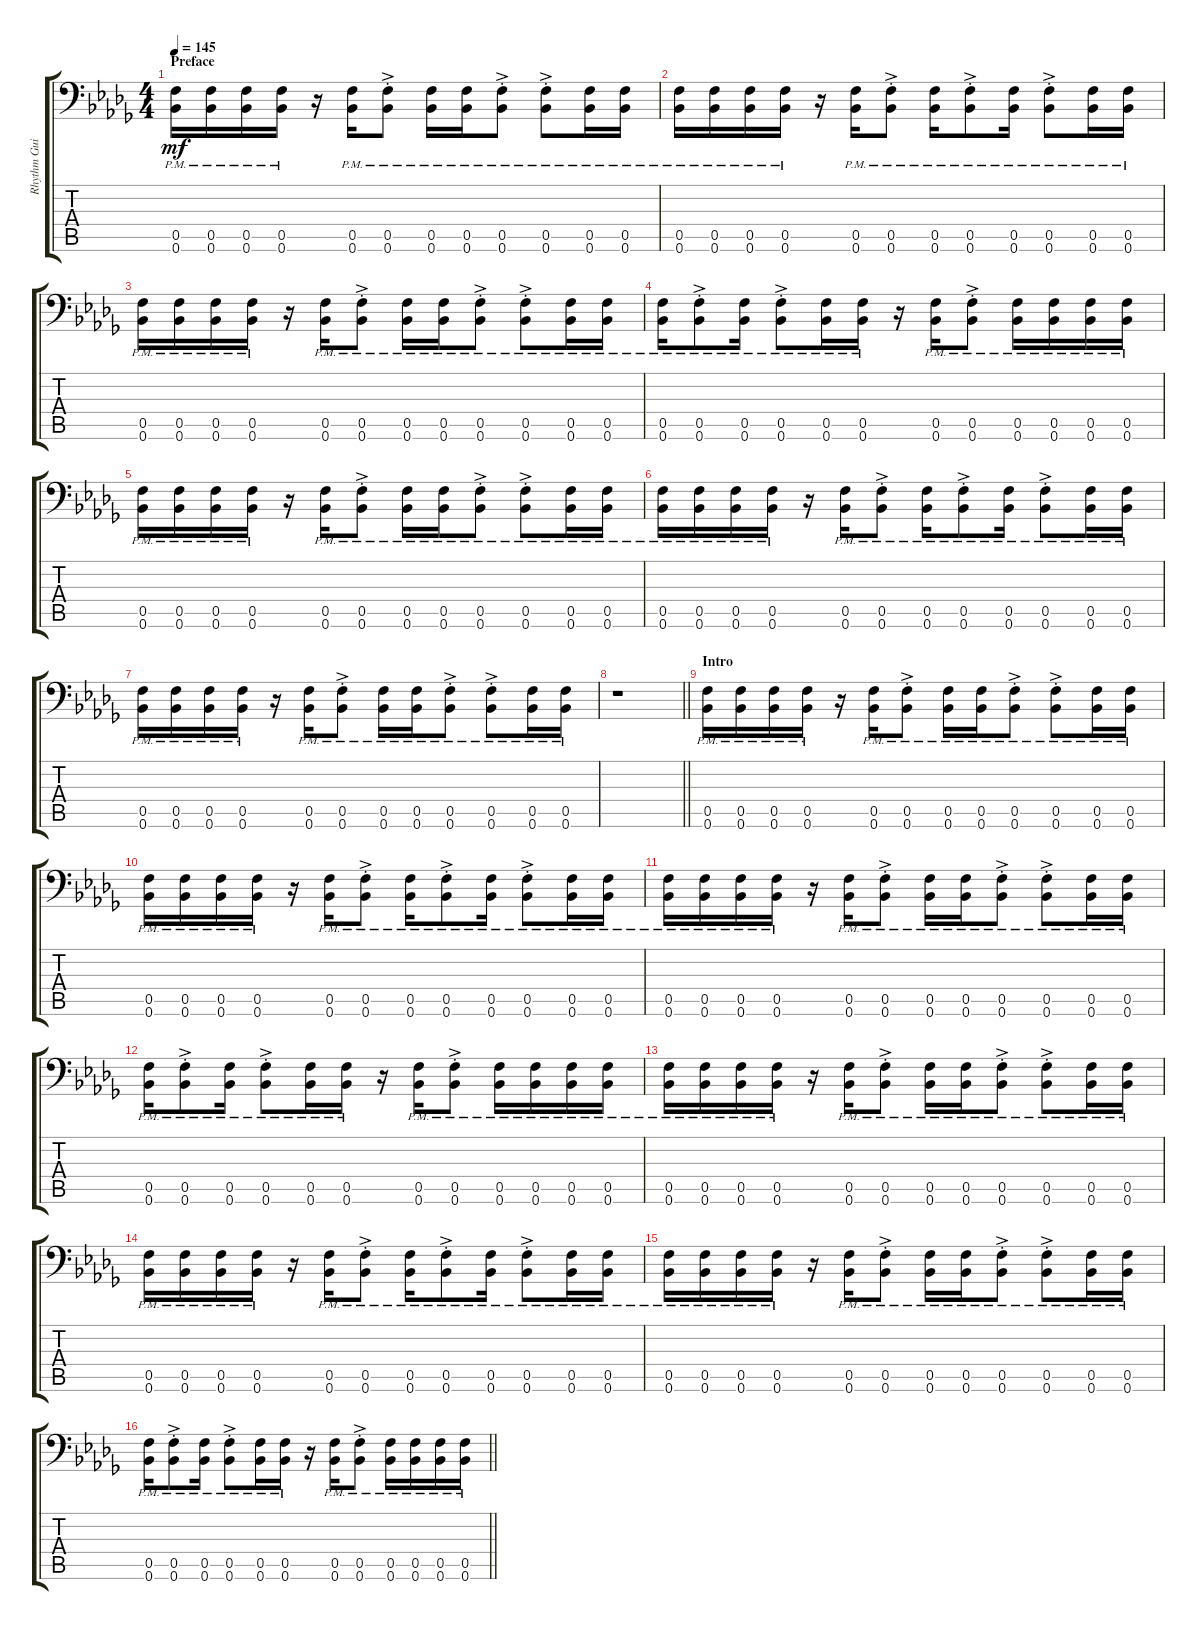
\track ("Rhythm Guitar Right" "Rhythm Gui") {instrument distortionguitar}
\staff {score tabs}
\tuning (C4 G3 Eb3 Bb2 F2 Bb1) {hide}
\ts (4 4)
\section ("" "Preface")
\tempo 145
\clef f4
\ks bbminor
(0.5{pm} 0.6{pm}).16{dy mf instrument distortionguitar} (0.5{pm} 0.6{pm}).16 (0.5{pm} 0.6{pm}).16 (0.5{pm} 0.6{pm}).16 r.16 (0.5{pm} 0.6{pm}).16 (0.5{ac pm st} 0.6{ac pm st}).8 (0.5{pm} 0.6{pm}).16 (0.5{pm} 0.6{pm}).16 (0.5{ac pm st} 0.6{ac pm st}).8 (0.5{ac pm st} 0.6{ac pm st}).8 (0.5{pm} 0.6{pm}).16 (0.5{pm} 0.6{pm}).16 |
(0.5{pm} 0.6{pm}).16 (0.5{pm} 0.6{pm}).16 (0.5{pm} 0.6{pm}).16 (0.5{pm} 0.6{pm}).16 r.16 (0.5{pm} 0.6{pm}).16 (0.5{ac pm st} 0.6{ac pm st}).8 (0.5{pm} 0.6{pm}).16 (0.5{ac pm st} 0.6{ac pm st}).8 (0.5{pm} 0.6{pm}).16 (0.5{ac pm st} 0.6{ac pm st}).8 (0.5{pm} 0.6{pm}).16 (0.5{pm} 0.6{pm}).16 |
(0.5{pm} 0.6{pm}).16 (0.5{pm} 0.6{pm}).16 (0.5{pm} 0.6{pm}).16 (0.5{pm} 0.6{pm}).16 r.16 (0.5{pm} 0.6{pm}).16 (0.5{ac pm st} 0.6{ac pm st}).8 (0.5{pm} 0.6{pm}).16 (0.5{pm} 0.6{pm}).16 (0.5{ac pm st} 0.6{ac pm st}).8 (0.5{ac pm st} 0.6{ac pm st}).8 (0.5{pm} 0.6{pm}).16 (0.5{pm} 0.6{pm}).16 |
(0.5{pm} 0.6{pm}).16 (0.5{ac pm st} 0.6{ac pm st}).8 (0.5{pm} 0.6{pm}).16 (0.5{ac pm st} 0.6{ac pm st}).8 (0.5{pm} 0.6{pm}).16 (0.5{pm} 0.6{pm}).16 r.16 (0.5{pm} 0.6{pm}).16 (0.5{ac pm st} 0.6{ac pm st}).8 (0.5{pm} 0.6{pm}).16 (0.5{pm} 0.6{pm}).16 (0.5{pm} 0.6{pm}).16 (0.5{pm} 0.6{pm}).16 |
(0.5{pm} 0.6{pm}).16 (0.5{pm} 0.6{pm}).16 (0.5{pm} 0.6{pm}).16 (0.5{pm} 0.6{pm}).16 r.16 (0.5{pm} 0.6{pm}).16 (0.5{ac pm st} 0.6{ac pm st}).8 (0.5{pm} 0.6{pm}).16 (0.5{pm} 0.6{pm}).16 (0.5{ac pm st} 0.6{ac pm st}).8 (0.5{ac pm st} 0.6{ac pm st}).8 (0.5{pm} 0.6{pm}).16 (0.5{pm} 0.6{pm}).16 |
(0.5{pm} 0.6{pm}).16 (0.5{pm} 0.6{pm}).16 (0.5{pm} 0.6{pm}).16 (0.5{pm} 0.6{pm}).16 r.16 (0.5{pm} 0.6{pm}).16 (0.5{ac pm st} 0.6{ac pm st}).8 (0.5{pm} 0.6{pm}).16 (0.5{ac pm st} 0.6{ac pm st}).8 (0.5{pm} 0.6{pm}).16 (0.5{ac pm st} 0.6{ac pm st}).8 (0.5{pm} 0.6{pm}).16 (0.5{pm} 0.6{pm}).16 |
(0.5{pm} 0.6{pm}).16 (0.5{pm} 0.6{pm}).16 (0.5{pm} 0.6{pm}).16 (0.5{pm} 0.6{pm}).16 r.16 (0.5{pm} 0.6{pm}).16 (0.5{ac pm st} 0.6{ac pm st}).8 (0.5{pm} 0.6{pm}).16 (0.5{pm} 0.6{pm}).16 (0.5{ac pm st} 0.6{ac pm st}).8 (0.5{ac pm st} 0.6{ac pm st}).8 (0.5{pm} 0.6{pm}).16 (0.5{pm} 0.6{pm}).16 |
\barLineRight lightlight
r.1 |
\section ("" "Intro")
(0.5{pm} 0.6{pm}).16 (0.5{pm} 0.6{pm}).16 (0.5{pm} 0.6{pm}).16 (0.5{pm} 0.6{pm}).16 r.16 (0.5{pm} 0.6{pm}).16 (0.5{ac pm st} 0.6{ac pm st}).8 (0.5{pm} 0.6{pm}).16 (0.5{pm} 0.6{pm}).16 (0.5{ac pm st} 0.6{ac pm st}).8 (0.5{ac pm st} 0.6{ac pm st}).8 (0.5{pm} 0.6{pm}).16 (0.5{pm} 0.6{pm}).16 |
(0.5{pm} 0.6{pm}).16 (0.5{pm} 0.6{pm}).16 (0.5{pm} 0.6{pm}).16 (0.5{pm} 0.6{pm}).16 r.16 (0.5{pm} 0.6{pm}).16 (0.5{ac pm st} 0.6{ac pm st}).8 (0.5{pm} 0.6{pm}).16 (0.5{ac pm st} 0.6{ac pm st}).8 (0.5{pm} 0.6{pm}).16 (0.5{ac pm st} 0.6{ac pm st}).8 (0.5{pm} 0.6{pm}).16 (0.5{pm} 0.6{pm}).16 |
(0.5{pm} 0.6{pm}).16 (0.5{pm} 0.6{pm}).16 (0.5{pm} 0.6{pm}).16 (0.5{pm} 0.6{pm}).16 r.16 (0.5{pm} 0.6{pm}).16 (0.5{ac pm st} 0.6{ac pm st}).8 (0.5{pm} 0.6{pm}).16 (0.5{pm} 0.6{pm}).16 (0.5{ac pm st} 0.6{ac pm st}).8 (0.5{ac pm st} 0.6{ac pm st}).8 (0.5{pm} 0.6{pm}).16 (0.5{pm} 0.6{pm}).16 |
(0.5{pm} 0.6{pm}).16 (0.5{ac pm st} 0.6{ac pm st}).8 (0.5{pm} 0.6{pm}).16 (0.5{ac pm st} 0.6{ac pm st}).8 (0.5{pm} 0.6{pm}).16 (0.5{pm} 0.6{pm}).16 r.16 (0.5{pm} 0.6{pm}).16 (0.5{ac pm st} 0.6{ac pm st}).8 (0.5{pm} 0.6{pm}).16 (0.5{pm} 0.6{pm}).16 (0.5{pm} 0.6{pm}).16 (0.5{pm} 0.6{pm}).16 |
(0.5{pm} 0.6{pm}).16 (0.5{pm} 0.6{pm}).16 (0.5{pm} 0.6{pm}).16 (0.5{pm} 0.6{pm}).16 r.16 (0.5{pm} 0.6{pm}).16 (0.5{ac pm st} 0.6{ac pm st}).8 (0.5{pm} 0.6{pm}).16 (0.5{pm} 0.6{pm}).16 (0.5{ac pm st} 0.6{ac pm st}).8 (0.5{ac pm st} 0.6{ac pm st}).8 (0.5{pm} 0.6{pm}).16 (0.5{pm} 0.6{pm}).16 |
(0.5{pm} 0.6{pm}).16 (0.5{pm} 0.6{pm}).16 (0.5{pm} 0.6{pm}).16 (0.5{pm} 0.6{pm}).16 r.16 (0.5{pm} 0.6{pm}).16 (0.5{ac pm st} 0.6{ac pm st}).8 (0.5{pm} 0.6{pm}).16 (0.5{ac pm st} 0.6{ac pm st}).8 (0.5{pm} 0.6{pm}).16 (0.5{ac pm st} 0.6{ac pm st}).8 (0.5{pm} 0.6{pm}).16 (0.5{pm} 0.6{pm}).16 |
(0.5{pm} 0.6{pm}).16 (0.5{pm} 0.6{pm}).16 (0.5{pm} 0.6{pm}).16 (0.5{pm} 0.6{pm}).16 r.16 (0.5{pm} 0.6{pm}).16 (0.5{ac pm st} 0.6{ac pm st}).8 (0.5{pm} 0.6{pm}).16 (0.5{pm} 0.6{pm}).16 (0.5{ac pm st} 0.6{ac pm st}).8 (0.5{ac pm st} 0.6{ac pm st}).8 (0.5{pm} 0.6{pm}).16 (0.5{pm} 0.6{pm}).16 |
\barLineRight lightlight
(0.5{pm} 0.6{pm}).16 (0.5{ac pm st} 0.6{ac pm st}).8 (0.5{pm} 0.6{pm}).16 (0.5{ac pm st} 0.6{ac pm st}).8 (0.5{pm} 0.6{pm}).16 (0.5{pm} 0.6{pm}).16 r.16 (0.5{pm} 0.6{pm}).16 (0.5{ac pm st} 0.6{ac pm st}).8 (0.5{pm} 0.6{pm}).16 (0.5{pm} 0.6{pm}).16 (0.5{pm} 0.6{pm}).16 (0.5{pm} 0.6{pm}).16
